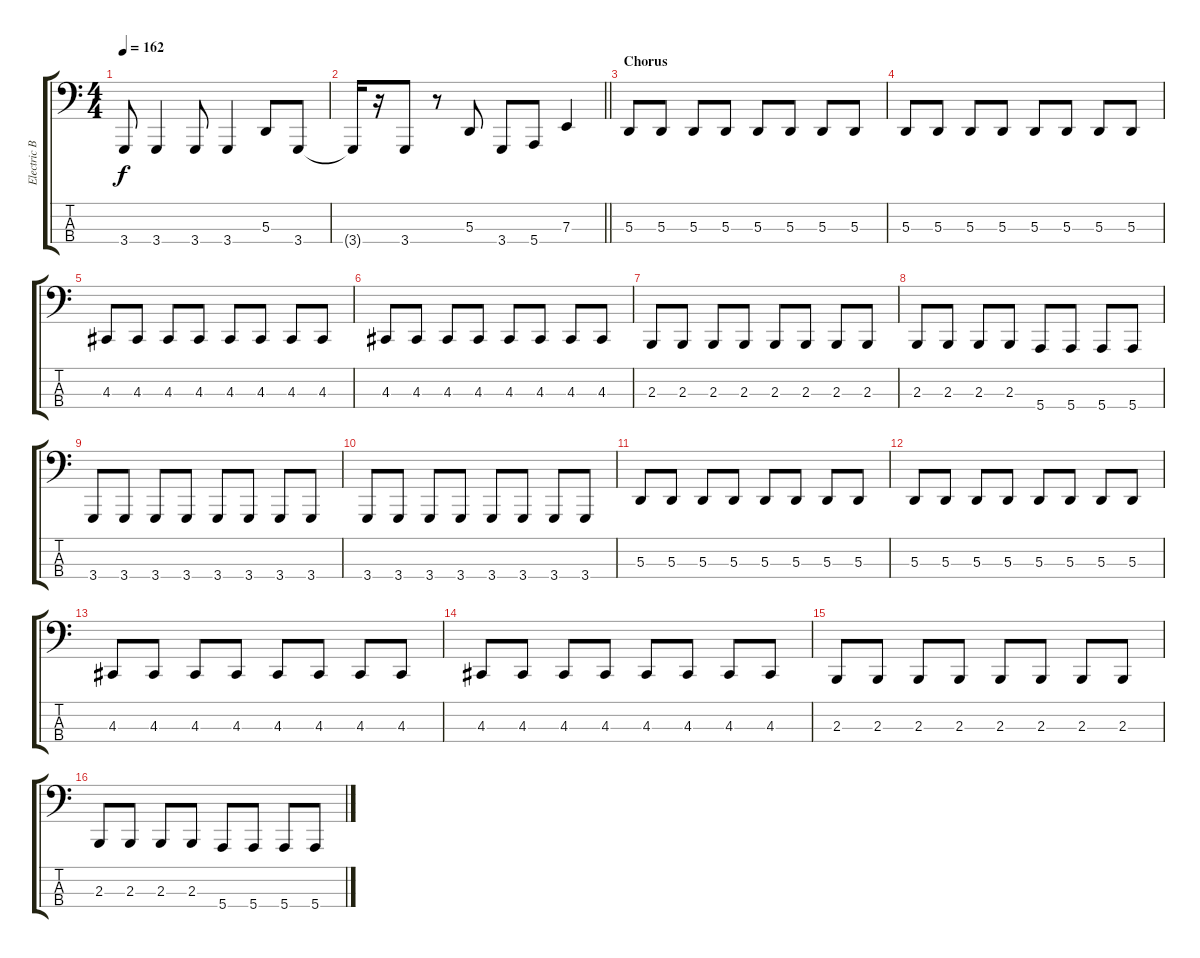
\track ("Electric Bass" "Electric B") {instrument lead2sawtooth}
\staff {score tabs}
\tuning (G2 D2 A1 E1) {hide}
\ts (4 4)
\tempo 162
\clef f4
\ks c
3.4.8{dy f} 3.4.4 3.4.8 3.4.4 5.3.8 3.4.8 |
\barLineRight lightlight
3.4{t}.16 r.16 3.4.8 r.8 5.3.8 3.4.8 5.4.8 7.3.4 |
\section ("" "Chorus")
5.3.8 5.3.8 5.3.8 5.3.8 5.3.8 5.3.8 5.3.8 5.3.8 |
5.3.8 5.3.8 5.3.8 5.3.8 5.3.8 5.3.8 5.3.8 5.3.8 |
4.3.8 4.3.8 4.3.8 4.3.8 4.3.8 4.3.8 4.3.8 4.3.8 |
4.3.8 4.3.8 4.3.8 4.3.8 4.3.8 4.3.8 4.3.8 4.3.8 |
2.3.8 2.3.8 2.3.8 2.3.8 2.3.8 2.3.8 2.3.8 2.3.8 |
2.3.8 2.3.8 2.3.8 2.3.8 5.4.8 5.4.8 5.4.8 5.4.8 |
3.4.8 3.4.8 3.4.8 3.4.8 3.4.8 3.4.8 3.4.8 3.4.8 |
3.4.8 3.4.8 3.4.8 3.4.8 3.4.8 3.4.8 3.4.8 3.4.8 |
5.3.8 5.3.8 5.3.8 5.3.8 5.3.8 5.3.8 5.3.8 5.3.8 |
5.3.8 5.3.8 5.3.8 5.3.8 5.3.8 5.3.8 5.3.8 5.3.8 |
4.3.8 4.3.8 4.3.8 4.3.8 4.3.8 4.3.8 4.3.8 4.3.8 |
4.3.8 4.3.8 4.3.8 4.3.8 4.3.8 4.3.8 4.3.8 4.3.8 |
2.3.8 2.3.8 2.3.8 2.3.8 2.3.8 2.3.8 2.3.8 2.3.8 |
2.3.8 2.3.8 2.3.8 2.3.8 5.4.8 5.4.8 5.4.8 5.4.8
